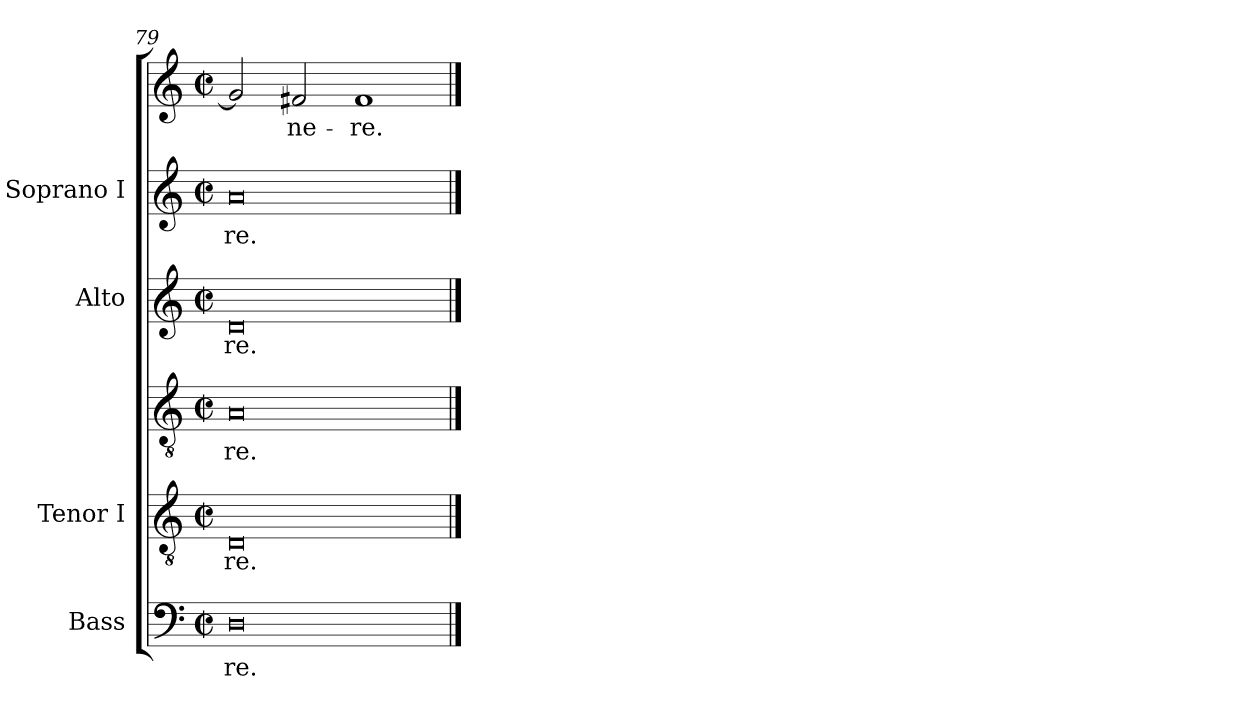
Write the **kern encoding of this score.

**kern	**text	**kern	**text	**kern	**text	**kern	**text	**kern	**text	**kern	**text
*part4	*part4	*part3	*part3	*part3	*part3	*part2	*part2	*part1	*part1	*part1	*part1
*staff6	*staff6	*staff5	*staff5	*staff4	*staff4	*staff3	*staff3	*staff2	*staff2	*staff1	*staff1
*I"Bass	*	*I"Tenor I	*	*	*	*I"Alto	*	*I"Soprano I	*	*	*
*I'Bass	*	*I'Tenor I	*	*	*	*I'Alto	*	*I'Soprano I	*	*	*
*clefF4	*	*clefGv2	*	*clefGv2	*	*clefG2	*	*clefG2	*	*clefG2	*
*k[]	*	*k[]	*	*k[]	*	*k[]	*	*k[]	*	*k[]	*
*C:	*	*C:	*	*C:	*	*C:	*	*C:	*	*C:	*
*M4/2	*	*M4/2	*	*M4/2	*	*M4/2	*	*M4/2	*	*M4/2	*
*met(c|)	*	*met(c|)	*	*met(c|)	*	*met(c|)	*	*met(c|)	*	*met(c|)	*
=79	=79	=79	=79	=79	=79	=79	=79	=79	=79	=79	=79
!	!LO:LY:b	!	!LO:LY:b	!	!LO:LY:b	!	!LO:LY:b	!	!LO:LY:b	!	!
0D	-re.	0D	re.	0A	-re.	0d	-re.	0a	re.	2g]	.
!	!	!	!	!	!	!	!	!	!	!	!LO:LY:b
.	.	.	.	.	.	.	.	.	.	2f#X	-ne-
!	!	!	!	!	!	!	!	!	!	!	!LO:LY:b
.	.	.	.	.	.	.	.	.	.	1f#	-re.
==	==	==	==	==	==	==	==	==	==	==	==
*-	*-	*-	*-	*-	*-	*-	*-	*-	*-	*-	*-
